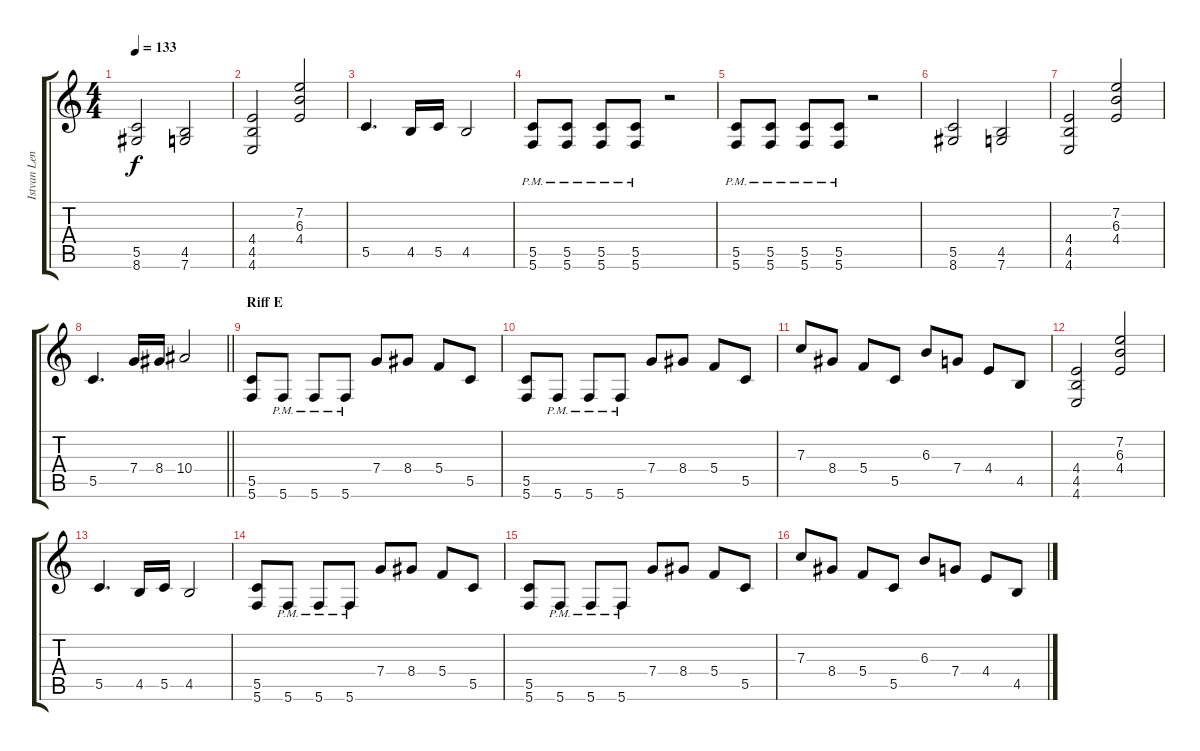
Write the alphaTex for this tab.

\track ("Istvan Lendvay (Rythm)" "Istvan Len") {instrument distortionguitar}
\staff {score tabs}
\tuning (D4 A3 F3 C3 G2 C2) {hide}
\ts (4 4)
\tempo 133
\clef g2
\ks c
(5.5 8.6).2{dy f} (4.5 7.6).2 |
(4.4 4.5 4.6).2 (7.2 6.3 4.4).2 |
5.5.4{d} 4.5.16 5.5.16 4.5.2 |
(5.5{pm} 5.6{pm}).8 (5.5{pm} 5.6{pm}).8 (5.5{pm} 5.6{pm}).8 (5.5{pm} 5.6{pm}).8 r.2 |
(5.5{pm} 5.6{pm}).8 (5.5{pm} 5.6{pm}).8 (5.5{pm} 5.6{pm}).8 (5.5{pm} 5.6{pm}).8 r.2 |
(5.5 8.6).2 (4.5 7.6).2 |
(4.4 4.5 4.6).2 (7.2 6.3 4.4).2 |
\barLineRight lightlight
5.5.4{d} 7.4.16 8.4.16 10.4.2 |
\section ("" "Riff E")
(5.5 5.6).8 5.6{pm}.8 5.6{pm}.8 5.6{pm}.8 7.4.8 8.4.8 5.4.8 5.5.8 |
(5.5 5.6).8 5.6{pm}.8 5.6{pm}.8 5.6{pm}.8 7.4.8 8.4.8 5.4.8 5.5.8 |
7.3.8 8.4.8 5.4.8 5.5.8 6.3.8 7.4.8 4.4.8 4.5.8 |
(4.4 4.5 4.6).2 (7.2 6.3 4.4).2 |
5.5.4{d} 4.5.16 5.5.16 4.5.2 |
(5.5 5.6).8 5.6{pm}.8 5.6{pm}.8 5.6{pm}.8 7.4.8 8.4.8 5.4.8 5.5.8 |
(5.5 5.6).8 5.6{pm}.8 5.6{pm}.8 5.6{pm}.8 7.4.8 8.4.8 5.4.8 5.5.8 |
7.3.8 8.4.8 5.4.8 5.5.8 6.3.8 7.4.8 4.4.8 4.5.8
